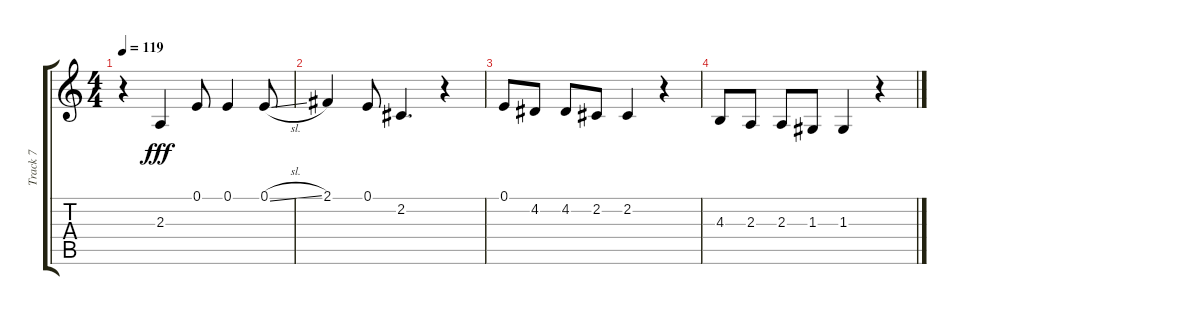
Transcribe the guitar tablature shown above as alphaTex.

\track ("Track 7" "Track 7") {instrument violin}
\staff {score tabs}
\tuning (E4 B3 G3 D3 A2 E2) {hide}
\ts (4 4)
\tempo 119
\clef g2
\ks c
r.4{dy fff} 2.3.4 0.1.8 0.1.4 0.1{sl}.8 |
2.1.4 0.1.8 2.2.4{d} r.4 |
0.1.8 4.2.8 4.2.8 2.2.8 2.2.4 r.4 |
4.3.8 2.3.8 2.3.8 1.3.8 1.3.4 r.4
